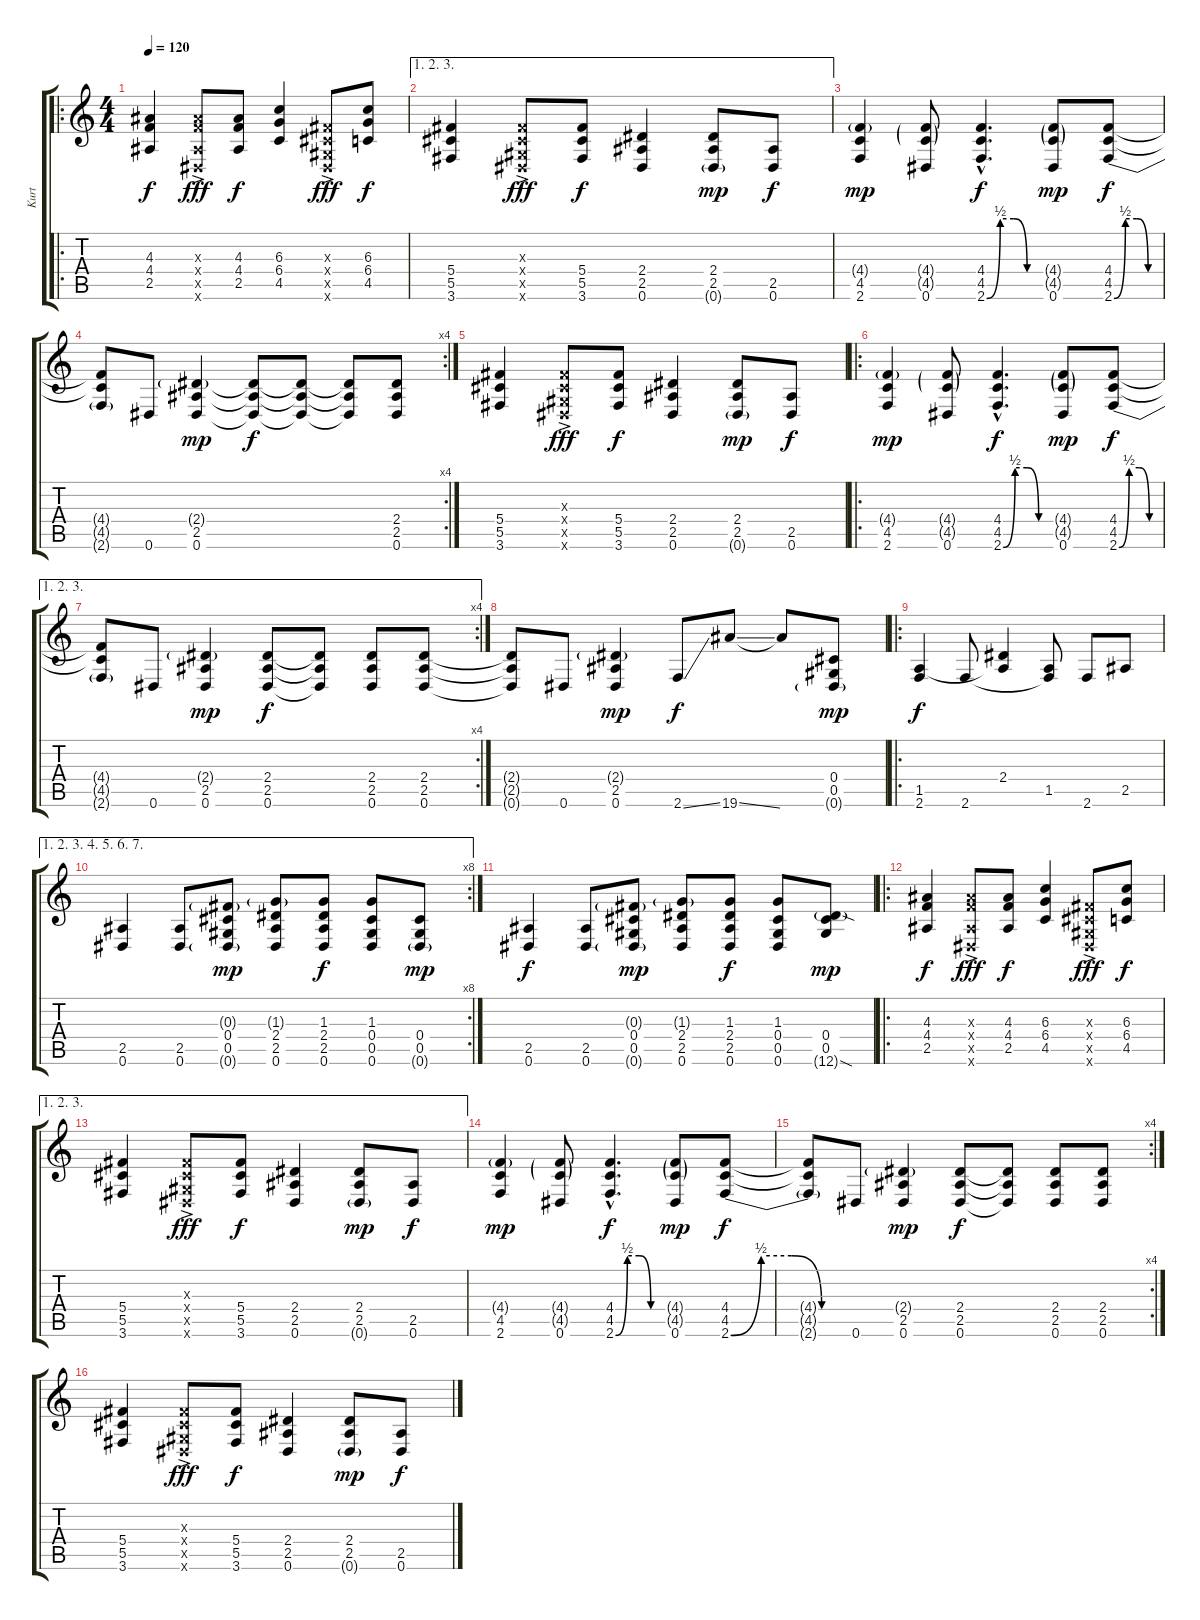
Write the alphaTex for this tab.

\track ("Kurt" "Kurt") {instrument distortionguitar}
\staff {score tabs}
\tuning (Eb4 Bb3 Gb3 Db3 Ab2 Eb2) {hide}
\ro
\ts (4 4)
\tempo 120
\clef g2
\ks c
(4.3 4.4 2.5).4{dy f} (4.3{ac x} 4.4{ac x} 2.5{ac x} 0.6{x}).8{dy fff} (4.3 4.4 2.5).8{dy f} (6.3 6.4 4.5).4 (0.3{ac x} 0.4{ac x} 0.5{ac x} 0.6{ac x}).8{dy fff} (6.3 6.4 4.5).8{dy f} |
\ae (1 2 3)
(5.4 5.5 3.6).4 (0.3{ac x} 0.4{ac x} 0.5{ac x} 0.6{ac x}).8{dy fff} (5.4 5.5 3.6).8{dy f} (2.4 2.5 0.6).4 (2.4 2.5 0.6{g}).8{dy mp} (2.5 0.6).8{dy f} |
(4.4{g} 4.5 2.6).4{dy mp} (4.4{g} 4.5{g} 0.6).8 (4.4{hac} 4.5{hac} 2.6{be (custom 0 0 15 2 30 2 45 0 60 0) hac}).4{d dy f} (4.4{g} 4.5{g} 0.6).8{dy mp} (4.4 4.5 2.6{be (custom 0 0 15 2 30 2 45 0 60 0)}).8{dy f} |
\rc 4
(4.4{t} 4.5{t} 2.6{t}).8 0.6.8 (2.4{g} 2.5 0.6).4{dy mp} (2.4{t} 2.5{t} 0.6{t}).8{dy f} (2.4{t} 2.5{t} 0.6{t}).8 (2.4{t} 2.5{t} 0.6{t}).8 (2.4 2.5 0.6).8 |
(5.4 5.5 3.6).4 (0.3{ac x} 0.4{ac x} 0.5{ac x} 0.6{ac x}).8{dy fff} (5.4 5.5 3.6).8{dy f} (2.4 2.5 0.6).4 (2.4 2.5 0.6{g}).8{dy mp} (2.5 0.6).8{dy f} |
\ro
(4.4{g} 4.5 2.6).4{dy mp} (4.4{g} 4.5{g} 0.6).8 (4.4{hac} 4.5{hac} 2.6{be (custom 0 0 15 2 30 2 45 0 60 0) hac}).4{d dy f} (4.4{g} 4.5{g} 0.6).8{dy mp} (4.4 4.5 2.6{be (custom 0 0 15 2 30 2 45 0 60 0)}).8{dy f} |
\ae (1 2 3)
\rc 4
(4.4{t} 4.5{t} 2.6{t}).8 0.6.8 (2.4{g} 2.5 0.6).4{dy mp} (2.4 2.5 0.6).8{dy f} (2.4{t} 2.5{t} 0.6{t}).8 (2.4 2.5 0.6).8 (2.4 2.5 0.6).8 |
(2.4{t} 2.5{t} 0.6{t}).8 0.6.8 (2.4{g} 2.5 0.6).4{dy mp} 2.6{ss}.8{dy f} 19.6{ss}.8 19.6{t}.8 (0.4 0.5 0.6{g}).8{dy mp} |
\ro
(1.5 2.6).4{dy f} 2.6.8 (2.4 1.5{t}).4 (1.5 2.6{t}).8 2.6.8 2.5.8 |
\ae (1 2 3 4 5 6 7)
\rc 8
(2.5 0.6).4 (2.5 0.6).8 (0.3{g} 0.4 0.5 0.6{g}).8{dy mp} (1.3{g} 2.4 2.5 0.6).8 (1.3 2.4 2.5 0.6).8{dy f} (1.3 0.4 0.5 0.6).8 (0.4 0.5 0.6{g}).8{dy mp} |
(2.5 0.6).4{dy f} (2.5 0.6).8 (0.3{g} 0.4 0.5 0.6{g}).8{dy mp} (1.3{g} 2.4 2.5 0.6).8 (1.3 2.4 2.5 0.6).8{dy f} (1.3 0.4 0.5 0.6).8 (0.4 0.5 12.6{sod g}).8{dy mp} |
\ro
(4.3 4.4 2.5).4{dy f} (4.3{ac x} 4.4{ac x} 2.5{ac x} 0.6{x}).8{dy fff} (4.3 4.4 2.5).8{dy f} (6.3 6.4 4.5).4 (0.3{ac x} 0.4{ac x} 0.5{ac x} 0.6{ac x}).8{dy fff} (6.3 6.4 4.5).8{dy f} |
\ae (1 2 3)
(5.4 5.5 3.6).4 (0.3{ac x} 0.4{ac x} 0.5{ac x} 0.6{ac x}).8{dy fff} (5.4 5.5 3.6).8{dy f} (2.4 2.5 0.6).4 (2.4 2.5 0.6{g}).8{dy mp} (2.5 0.6).8{dy f} |
(4.4{g} 4.5 2.6).4{dy mp} (4.4{g} 4.5{g} 0.6).8 (4.4{hac} 4.5{hac} 2.6{be (custom 0 0 15 2 30 2 45 0 60 0) hac}).4{d dy f} (4.4{g} 4.5{g} 0.6).8{dy mp} (4.4 4.5 2.6{be (custom 0 0 15 2 30 2 45 0 60 0)}).8{dy f} |
\rc 4
(4.4{t} 4.5{t} 2.6{t}).8 0.6.8 (2.4{g} 2.5 0.6).4{dy mp} (2.4 2.5 0.6).8{dy f} (2.4{t} 2.5{t} 0.6{t}).8 (2.4 2.5 0.6).8 (2.4 2.5 0.6).8 |
(5.4 5.5 3.6).4 (0.3{ac x} 0.4{ac x} 0.5{ac x} 0.6{ac x}).8{dy fff} (5.4 5.5 3.6).8{dy f} (2.4 2.5 0.6).4 (2.4 2.5 0.6{g}).8{dy mp} (2.5 0.6).8{dy f}
